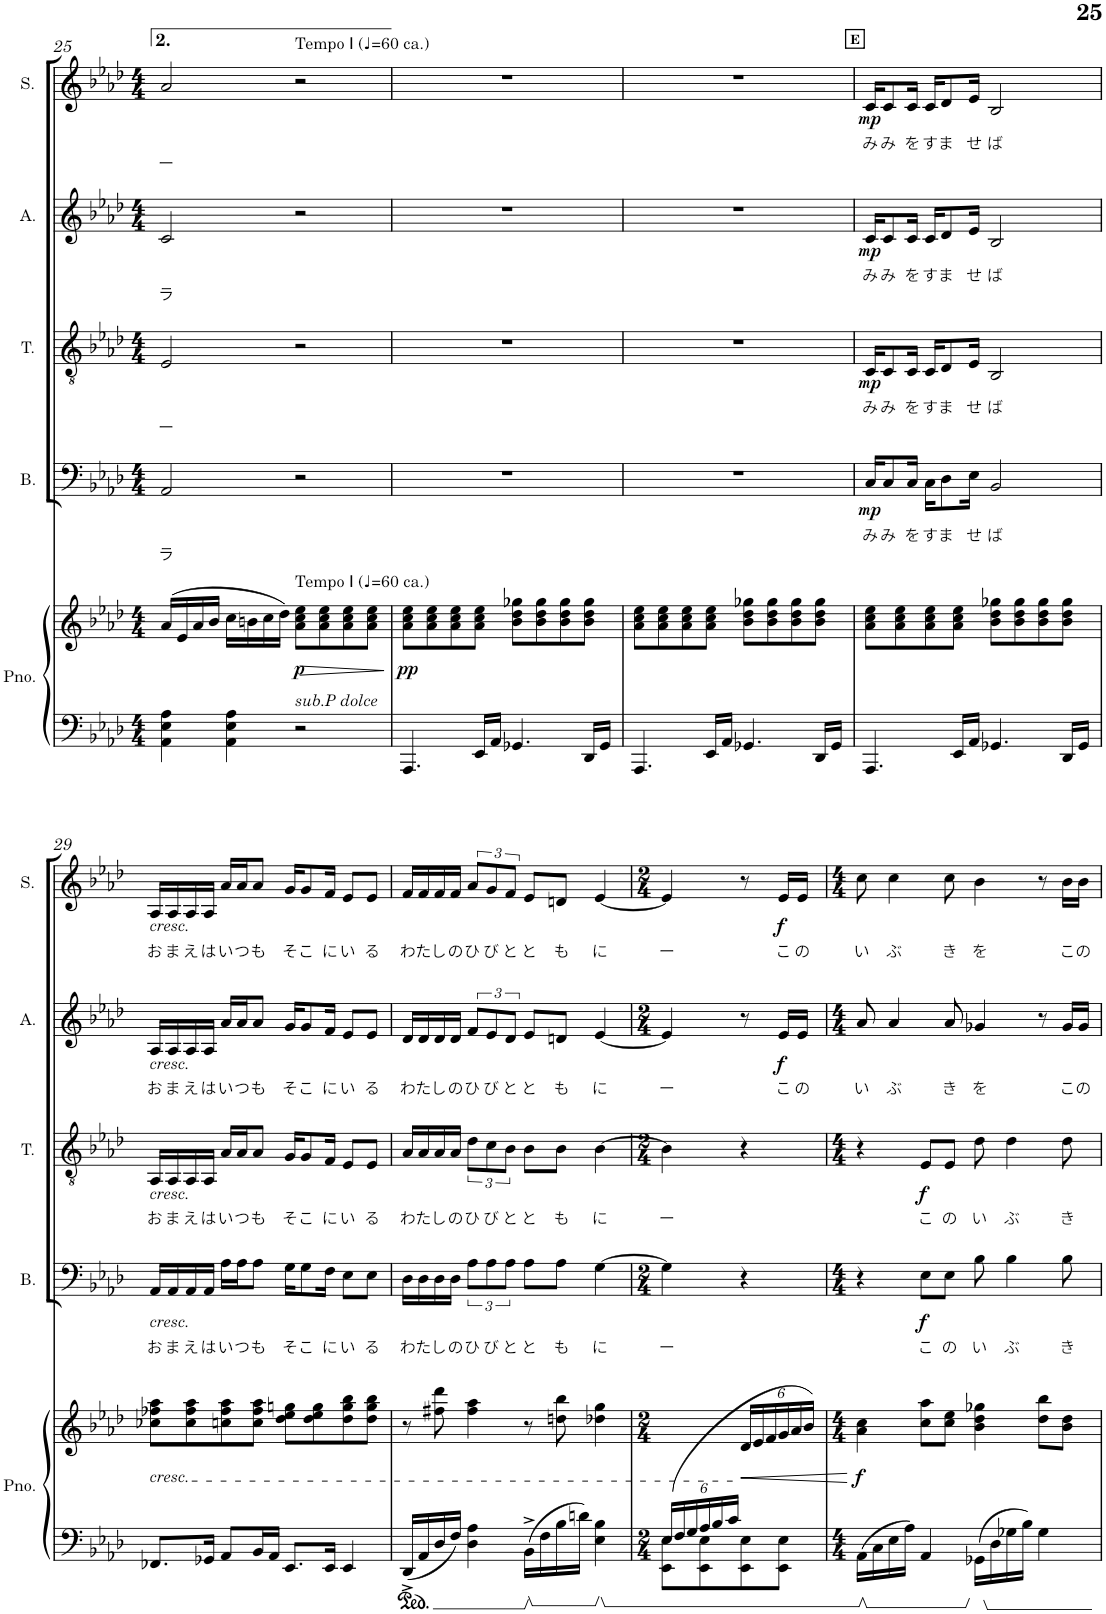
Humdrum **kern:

**kern	**kern	**dynam	**kern	**text	**text	**dynam	**kern	**text	**text	**dynam	**kern	**text	**text	**dynam	**kern	**text	**text	**dynam
*part5	*part5	*part5	*part4	*part4	*part4	*part4	*part3	*part3	*part3	*part3	*part2	*part2	*part2	*part2	*part1	*part1	*part1	*part1
*staff6	*staff5	*staff5/6	*staff4	*staff4	*staff4	*staff4	*staff3	*staff3	*staff3	*staff3	*staff2	*staff2	*staff2	*staff2	*staff1	*staff1	*staff1	*staff1
*I"Piano	*	*	*I"Bass	*	*	*	*I"Tenor	*	*	*	*I"Alto	*	*	*	*I"Soprano	*	*	*
*I'Pno.	*	*	*I'B.	*	*	*	*I'T.	*	*	*	*I'A.	*	*	*	*I'S.	*	*	*
!!LO:PB:g=z
*clefF4	*clefG2	*	*clefF4	*	*	*	*clefGv2	*	*	*	*clefG2	*	*	*	*clefG2	*	*	*
*	*	*	*Trd8c14	*	*	*	*Trd8c14	*	*	*	*Trd1c2	*	*	*	*Trd1c2	*	*	*
*k[b-e-a-d-]	*k[b-e-a-d-]	*	*k[b-e-a-d-]	*	*	*	*k[b-e-a-d-]	*	*	*	*k[b-e-a-d-]	*	*	*	*k[b-e-a-d-]	*	*	*
*M4/4	*M4/4	*	*M4/4	*	*	*	*M4/4	*	*	*	*M4/4	*	*	*	*M4/4	*	*	*
=25	=25	=25	=25	=25	=25	=25	=25	=25	=25	=25	=25	=25	=25	=25	=25	=25	=25	=25
!	!	!	!	!LO:LY:b	!LO:LY:b	!	!	!LO:LY:b	!LO:LY:b	!	!	!LO:LY:b	!LO:LY:b	!	!	!LO:LY:b	!LO:LY:b	!
4AA-\ 4E-\ 4A-\	(16a-/LL	.	2AA-/	.	ラ	.	2E-/	.	ー	.	2c/	.	ラ	.	2a-/	.	ー	.
.	16e-/	.	.	.	.	.	.	.	.	.	.	.	.	.	.	.	.	.
.	16a-/	.	.	.	.	.	.	.	.	.	.	.	.	.	.	.	.	.
.	16b-/JJ	.	.	.	.	.	.	.	.	.	.	.	.	.	.	.	.	.
4AA-\ 4E-\ 4A-\	16cc\LL	.	.	.	.	.	.	.	.	.	.	.	.	.	.	.	.	.
.	16bn\	.	.	.	.	.	.	.	.	.	.	.	.	.	.	.	.	.
.	16cc\	.	.	.	.	.	.	.	.	.	.	.	.	.	.	.	.	.
.	16dd-\JJ)	.	.	.	.	.	.	.	.	.	.	.	.	.	.	.	.	.
!	!	!	!	!	!	!	!	!	!	!	!	!	!	!	!LO:TX:a:t=Tempo Ⅰ (♩=60 ca.)	!	!	!
!	!LO:TX:a:t=Tempo Ⅰ (♩=60 ca.)	!	!	!	!	!	!	!	!	!	!	!	!	!	!	!	!	!
!LO:TX:a:i:t=sub.P dolce	!	!	!	!	!	!	!	!	!	!	!	!	!	!	!	!	!	!
!	!	!LO:DY:b	!	!	!	!	!	!	!	!	!	!	!	!	!	!	!	!
2r	8a-\ 8cc\ 8ee-\L	p	2r	.	.	.	2r	.	.	.	2r	.	.	.	2r	.	.	.
!	!	!LO:HP:b	!	!	!	!	!	!	!	!	!	!	!	!	!	!	!	!
.	8a-\ 8cc\ 8ee-\	>	.	.	.	.	.	.	.	.	.	.	.	.	.	.	.	.
.	8a-\ 8cc\ 8ee-\	.	.	.	.	.	.	.	.	.	.	.	.	.	.	.	.	.
.	8a-\ 8cc\ 8ee-\J	.	.	.	.	.	.	.	.	.	.	.	.	.	.	.	.	.
.	.	]	.	.	.	.	.	.	.	.	.	.	.	.	.	.	.	.
=26	=26	=26	=26	=26	=26	=26	=26	=26	=26	=26	=26	=26	=26	=26	=26	=26	=26	=26
!	!	!LO:DY:b	!	!	!	!	!	!	!	!	!	!	!	!	!	!	!	!
4.AAA-/	8a-\ 8cc\ 8ee-\L	pp	1r	.	.	.	1r	.	.	.	1r	.	.	.	1r	.	.	.
.	8a-\ 8cc\ 8ee-\	.	.	.	.	.	.	.	.	.	.	.	.	.	.	.	.	.
.	8a-\ 8cc\ 8ee-\	.	.	.	.	.	.	.	.	.	.	.	.	.	.	.	.	.
16EE-/LL	8a-\ 8cc\ 8ee-\J	.	.	.	.	.	.	.	.	.	.	.	.	.	.	.	.	.
16AA-/JJ	.	.	.	.	.	.	.	.	.	.	.	.	.	.	.	.	.	.
4.GG-X/	8b-\ 8dd-\ 8gg-X\L	.	.	.	.	.	.	.	.	.	.	.	.	.	.	.	.	.
.	8b-\ 8dd-\ 8gg-\	.	.	.	.	.	.	.	.	.	.	.	.	.	.	.	.	.
.	8b-\ 8dd-\ 8gg-\	.	.	.	.	.	.	.	.	.	.	.	.	.	.	.	.	.
16DD-/LL	8b-\ 8dd-\ 8gg-\J	.	.	.	.	.	.	.	.	.	.	.	.	.	.	.	.	.
16GG-/JJ	.	.	.	.	.	.	.	.	.	.	.	.	.	.	.	.	.	.
=27	=27	=27	=27	=27	=27	=27	=27	=27	=27	=27	=27	=27	=27	=27	=27	=27	=27	=27
4.AAA-/	8a-\ 8cc\ 8ee-\L	.	1r	.	.	.	1r	.	.	.	1r	.	.	.	1r	.	.	.
.	8a-\ 8cc\ 8ee-\	.	.	.	.	.	.	.	.	.	.	.	.	.	.	.	.	.
.	8a-\ 8cc\ 8ee-\	.	.	.	.	.	.	.	.	.	.	.	.	.	.	.	.	.
16EE-/LL	8a-\ 8cc\ 8ee-\J	.	.	.	.	.	.	.	.	.	.	.	.	.	.	.	.	.
16AA-/JJ	.	.	.	.	.	.	.	.	.	.	.	.	.	.	.	.	.	.
4.GG-X/	8b-\ 8dd-\ 8gg-X\L	.	.	.	.	.	.	.	.	.	.	.	.	.	.	.	.	.
.	8b-\ 8dd-\ 8gg-\	.	.	.	.	.	.	.	.	.	.	.	.	.	.	.	.	.
.	8b-\ 8dd-\ 8gg-\	.	.	.	.	.	.	.	.	.	.	.	.	.	.	.	.	.
16DD-/LL	8b-\ 8dd-\ 8gg-\J	.	.	.	.	.	.	.	.	.	.	.	.	.	.	.	.	.
16GG-/JJ	.	.	.	.	.	.	.	.	.	.	.	.	.	.	.	.	.	.
!!LO:REH:place=s1:a:B:cj:fs=8:t=E
=28	=28	=28	=28	=28	=28	=28	=28	=28	=28	=28	=28	=28	=28	=28	=28	=28	=28	=28
!	!	!	!	!LO:LY:b	!	!LO:DY:b	!	!LO:LY:b	!	!LO:DY:b	!	!LO:LY:b	!	!LO:DY:b	!	!LO:LY:b	!	!LO:DY:b
4.AAA-/	8a-\ 8cc\ 8ee-\L	.	16C/KL	み	.	mp	16C/KL	み	.	mp	16c/KL	み	.	mp	16c/KL	み	.	mp
!	!	!	!	!LO:LY:b	!	!	!	!LO:LY:b	!	!	!	!LO:LY:b	!	!	!	!LO:LY:b	!	!
.	.	.	8C/	み	.	.	8C/	み	.	.	8c/	み	.	.	8c/	み	.	.
.	8a-\ 8cc\ 8ee-\	.	.	.	.	.	.	.	.	.	.	.	.	.	.	.	.	.
!	!	!	!	!LO:LY:b	!	!	!	!LO:LY:b	!	!	!	!LO:LY:b	!	!	!	!LO:LY:b	!	!
.	.	.	16C/Jk	を	.	.	16C/Jk	を	.	.	16c/Jk	を	.	.	16c/Jk	を	.	.
!	!	!	!	!LO:LY:b	!	!	!	!LO:LY:b	!	!	!	!LO:LY:b	!	!	!	!LO:LY:b	!	!
.	8a-\ 8cc\ 8ee-\	.	16C\KL	す	.	.	16C/KL	す	.	.	16c/KL	す	.	.	16c/KL	す	.	.
!	!	!	!	!LO:LY:b	!	!	!	!LO:LY:b	!	!	!	!LO:LY:b	!	!	!	!LO:LY:b	!	!
.	.	.	8D-\	ま	.	.	8D-/	ま	.	.	8d-/	ま	.	.	8d-/	ま	.	.
16EE-/LL	8a-\ 8cc\ 8ee-\J	.	.	.	.	.	.	.	.	.	.	.	.	.	.	.	.	.
!	!	!	!	!LO:LY:b	!	!	!	!LO:LY:b	!	!	!	!LO:LY:b	!	!	!	!LO:LY:b	!	!
16AA-/JJ	.	.	16E-\Jk	せ	.	.	16E-/Jk	せ	.	.	16e-/Jk	せ	.	.	16e-/Jk	せ	.	.
!	!	!	!	!LO:LY:b	!	!	!	!LO:LY:b	!	!	!	!LO:LY:b	!	!	!	!LO:LY:b	!	!
4.GG-X/	8b-\ 8dd-\ 8gg-X\L	.	2BB-/	ば	.	.	2BB-/	ば	.	.	2B-/	ば	.	.	2B-/	ば	.	.
.	8b-\ 8dd-\ 8gg-\	.	.	.	.	.	.	.	.	.	.	.	.	.	.	.	.	.
.	8b-\ 8dd-\ 8gg-\	.	.	.	.	.	.	.	.	.	.	.	.	.	.	.	.	.
16DD-/LL	8b-\ 8dd-\ 8gg-\J	.	.	.	.	.	.	.	.	.	.	.	.	.	.	.	.	.
16GG-/JJ	.	.	.	.	.	.	.	.	.	.	.	.	.	.	.	.	.	.
!!LO:LB:g=z
=29	=29	=29	=29	=29	=29	=29	=29	=29	=29	=29	=29	=29	=29	=29	=29	=29	=29	=29
!	!	!	!	!	!	!	!	!	!	!	!	!	!	!	!LO:TX:b:i:t=cresc.	!	!	!
!	!	!	!	!	!	!	!	!	!	!	!LO:TX:b:i:t=cresc.	!	!	!	!	!	!	!
!	!	!	!	!	!	!	!LO:TX:b:i:t=cresc.	!	!	!	!	!	!	!	!	!	!	!
!	!	!	!LO:TX:b:i:t=cresc.	!	!	!	!	!	!	!	!	!	!	!	!	!	!	!
!	!LO:TX:b:i:t=cresc.	!	!	!	!	!	!	!	!	!	!	!	!	!	!	!	!	!
!	!	!	!	!LO:LY:b	!	!	!	!LO:LY:b	!	!	!	!LO:LY:b	!	!	!	!LO:LY:b	!	!
8.FF-X/L	8cc-X\ 8ff-X\ 8aa-\L	.	16AA-/LL	お	.	.	16AA-/LL	お	.	.	16A-/LL	お	.	.	16A-/LL	お	.	.
!	!	!	!	!LO:LY:b	!	!	!	!LO:LY:b	!	!	!	!LO:LY:b	!	!	!	!LO:LY:b	!	!
.	.	.	16AA-/	ま	.	.	16AA-/	ま	.	.	16A-/	ま	.	.	16A-/	ま	.	.
!	!	!	!	!LO:LY:b	!	!	!	!LO:LY:b	!	!	!	!LO:LY:b	!	!	!	!LO:LY:b	!	!
.	8cc-\ 8ff-\ 8aa-\	.	16AA-/	え	.	.	16AA-/	え	.	.	16A-/	え	.	.	16A-/	え	.	.
!	!	!	!	!LO:LY:b	!	!	!	!LO:LY:b	!	!	!	!LO:LY:b	!	!	!	!LO:LY:b	!	!
16GG-X/Jk	.	.	16AA-/JJ	は	.	.	16AA-/JJ	は	.	.	16A-/JJ	は	.	.	16A-/JJ	は	.	.
!	!	!	!	!LO:LY:b	!	!	!	!LO:LY:b	!	!	!	!LO:LY:b	!	!	!	!LO:LY:b	!	!
8AA-/L	8ccn\ 8ff-\ 8aa-\	.	16A-\LL	い	.	.	16A-/LL	い	.	.	16a-/LL	い	.	.	16a-/LL	い	.	.
!	!	!	!	!LO:LY:b	!	!	!	!LO:LY:b	!	!	!	!LO:LY:b	!	!	!	!LO:LY:b	!	!
.	.	.	16A-\J	つ	.	.	16A-/J	つ	.	.	16a-/J	つ	.	.	16a-/J	つ	.	.
!	!	!	!	!LO:LY:b	!	!	!	!LO:LY:b	!	!	!	!LO:LY:b	!	!	!	!LO:LY:b	!	!
16BB-/L	8cc\ 8ff-\ 8aa-\J	.	8A-\J	も	.	.	8A-/J	も	.	.	8a-/J	も	.	.	8a-/J	も	.	.
16AA-/JJ	.	.	.	.	.	.	.	.	.	.	.	.	.	.	.	.	.	.
!	!	!	!	!LO:LY:b	!	!	!	!LO:LY:b	!	!	!	!LO:LY:b	!	!	!	!LO:LY:b	!	!
8.EE-/L	8dd-\ 8ee-\ 8ggn\L	.	16G\KL	そ	.	.	16G/KL	そ	.	.	16g/KL	そ	.	.	16g/KL	そ	.	.
!	!	!	!	!LO:LY:b	!	!	!	!LO:LY:b	!	!	!	!LO:LY:b	!	!	!	!LO:LY:b	!	!
.	.	.	8G\	こ	.	.	8G/	こ	.	.	8g/	こ	.	.	8g/	こ	.	.
.	8dd-\ 8ee-\ 8gg\	.	.	.	.	.	.	.	.	.	.	.	.	.	.	.	.	.
!	!	!	!	!LO:LY:b	!	!	!	!LO:LY:b	!	!	!	!LO:LY:b	!	!	!	!LO:LY:b	!	!
16EE-/Jk	.	.	16F\Jk	に	.	.	16F/Jk	に	.	.	16f/Jk	に	.	.	16f/Jk	に	.	.
!	!	!	!	!LO:LY:b	!	!	!	!LO:LY:b	!	!	!	!LO:LY:b	!	!	!	!LO:LY:b	!	!
4EE-/	8dd-\ 8gg\ 8bb-\	.	8E-\L	い	.	.	8E-/L	い	.	.	8e-/L	い	.	.	8e-/L	い	.	.
!	!	!	!	!LO:LY:b	!	!	!	!LO:LY:b	!	!	!	!LO:LY:b	!	!	!	!LO:LY:b	!	!
.	8dd-\ 8gg\ 8bb-\J	.	8E-\J	る	.	.	8E-/J	る	.	.	8e-/J	る	.	.	8e-/J	る	.	.
=30	=30	=30	=30	=30	=30	=30	=30	=30	=30	=30	=30	=30	=30	=30	=30	=30	=30	=30
!	!	!	!	!LO:LY:b	!	!	!	!LO:LY:b	!	!	!	!LO:LY:b	!	!	!	!LO:LY:b	!	!
16DD-^/LL	8r	.	16D-\LL	わ	.	.	16A-/LL	わ	.	.	16d-/LL	わ	.	.	16f/LL	わ	.	.
!	!	!	!	!LO:LY:b	!	!	!	!LO:LY:b	!	!	!	!LO:LY:b	!	!	!	!LO:LY:b	!	!
16AA-/	.	.	16D-\	た	.	.	16A-/	た	.	.	16d-/	た	.	.	16f/	た	.	.
!	!	!	!	!LO:LY:b	!	!	!	!LO:LY:b	!	!	!	!LO:LY:b	!	!	!	!LO:LY:b	!	!
16D-/	8ff#X\ 8ddd-\	.	16D-\	し	.	.	16A-/	し	.	.	16d-/	し	.	.	16f/	し	.	.
!	!	!	!	!LO:LY:b	!	!	!	!LO:LY:b	!	!	!	!LO:LY:b	!	!	!	!LO:LY:b	!	!
16F/JJ	.	.	16D-\JJ	の	.	.	16A-/JJ	の	.	.	16d-/JJ	の	.	.	16f/JJ	の	.	.
!	!	!	!	!LO:LY:b	!	!	!	!LO:LY:b	!	!	!	!LO:LY:b	!	!	!	!LO:LY:b	!	!
4D-\ 4A-\	4ff#\ 4aa-\	.	12A-\L	ひ	.	.	12d-\L	ひ	.	.	12f/L	ひ	.	.	12a-/L	ひ	.	.
!	!	!	!	!LO:LY:b	!	!	!	!LO:LY:b	!	!	!	!LO:LY:b	!	!	!	!LO:LY:b	!	!
.	.	.	12A-\	び	.	.	12c\	び	.	.	12e-/	び	.	.	12g/	び	.	.
!	!	!	!	!LO:LY:b	!	!	!	!LO:LY:b	!	!	!	!LO:LY:b	!	!	!	!LO:LY:b	!	!
.	.	.	12A-\J	と	.	.	12B-\J	と	.	.	12d-/J	と	.	.	12f/J	と	.	.
!	!	!	!	!LO:LY:b	!	!	!	!LO:LY:b	!	!	!	!LO:LY:b	!	!	!	!LO:LY:b	!	!
16BB-^\LL	8r	.	8A-\L	と	.	.	8B-\L	と	.	.	8e-/L	と	.	.	8e-/L	と	.	.
16F\	.	.	.	.	.	.	.	.	.	.	.	.	.	.	.	.	.	.
!	!	!	!	!LO:LY:b	!	!	!	!LO:LY:b	!	!	!	!LO:LY:b	!	!	!	!LO:LY:b	!	!
16B-\	8ddn\ 8bb-\	.	8A-\J	も	.	.	8B-\J	も	.	.	8dn/J	も	.	.	8dn/J	も	.	.
16dn\JJ	.	.	.	.	.	.	.	.	.	.	.	.	.	.	.	.	.	.
!	!	!	!	!LO:LY:b	!	!	!	!LO:LY:b	!	!	!	!LO:LY:b	!	!	!	!LO:LY:b	!	!
4E-\ 4B-\	4dd-X\ 4gg\	.	[4G\	に	.	.	[4B-\	に	.	.	[4e-/	に	.	.	[4e-/	に	.	.
=31	=31	=31	=31	=31	=31	=31	=31	=31	=31	=31	=31	=31	=31	=31	=31	=31	=31	=31
*M2/4	*M2/4	*	*M2/4	*	*	*	*M2/4	*	*	*	*M2/4	*	*	*	*M2/4	*	*	*
*Xbrackettup	*	*	*	*	*	*	*	*	*	*	*	*	*	*	*	*	*	*
*^	*	*	*	*	*	*	*	*	*	*	*	*	*	*	*	*	*	*
!	!	!	!	!	!LO:LY:b	!	!	!	!LO:LY:b	!	!	!	!LO:LY:b	!	!	!	!LO:LY:b	!	!
(>24E-/LL	8EE-\ 8E-\L	4ryy	.	4G\]	ー	.	.	4B-\]	ー	.	.	4e-/]	ー	.	.	4e-/]	ー	.	.
24F/	.	.	.	.	.	.	.	.	.	.	.	.	.	.	.	.	.	.	.
24G/	.	.	.	.	.	.	.	.	.	.	.	.	.	.	.	.	.	.	.
24A-/	8EE-\ 8E-\	.	.	.	.	.	.	.	.	.	.	.	.	.	.	.	.	.	.
24B-/	.	.	.	.	.	.	.	.	.	.	.	.	.	.	.	.	.	.	.
24c/JJ	.	.	.	.	.	.	.	.	.	.	.	.	.	.	.	.	.	.	.
*	*	*Xbrackettup	*	*	*	*	*	*	*	*	*	*	*	*	*	*	*	*	*
!	!	!	!LO:HP:b	!	!	!	!	!	!	!	!	!	!	!	!	!	!	!	!
4ryy	8EE-\ 8E-\	24d-/LL	<	4r	.	.	.	4r	.	.	.	8r	.	.	.	8r	.	.	.
.	.	24e-/	.	.	.	.	.	.	.	.	.	.	.	.	.	.	.	.	.
.	.	24f/	.	.	.	.	.	.	.	.	.	.	.	.	.	.	.	.	.
!	!	!	!	!	!	!	!	!	!	!	!	!	!LO:LY:b	!	!LO:DY:b	!	!LO:LY:b	!	!LO:DY:b
.	8EE-\ 8E-\J	24g/	.	.	.	.	.	.	.	.	.	16e-/LL	こ	.	f	16e-/LL	こ	.	f
.	.	24a-/	.	.	.	.	.	.	.	.	.	.	.	.	.	.	.	.	.
!	!	!	!	!	!	!	!	!	!	!	!	!	!LO:LY:b	!	!	!	!LO:LY:b	!	!
.	.	.	.	.	.	.	.	.	.	.	.	16e-/JJ	の	.	.	16e-/JJ	の	.	.
.	.	24b-/JJ)	.	.	.	.	.	.	.	.	.	.	.	.	.	.	.	.	.
*v	*v	*	*	*	*	*	*	*	*	*	*	*	*	*	*	*	*	*	*
.	.	[	.	.	.	.	.	.	.	.	.	.	.	.	.	.	.	.
=32	=32	=32	=32	=32	=32	=32	=32	=32	=32	=32	=32	=32	=32	=32	=32	=32	=32	=32
*M4/4	*M4/4	*	*M4/4	*	*	*	*M4/4	*	*	*	*M4/4	*	*	*	*M4/4	*	*	*
!	!	!LO:DY:b	!	!	!	!	!	!	!	!	!	!LO:LY:b	!	!	!	!LO:LY:b	!	!
16AA-\LL	4a-\ 4cc\	f	4r	.	.	.	4r	.	.	.	8a-/	い	.	.	8cc\	い	.	.
16C\	.	.	.	.	.	.	.	.	.	.	.	.	.	.	.	.	.	.
!	!	!	!	!	!	!	!	!	!	!	!	!LO:LY:b	!	!	!	!LO:LY:b	!	!
16E-\	.	.	.	.	.	.	.	.	.	.	4a-/	ぶ	.	.	4cc\	ぶ	.	.
16A-\JJ	.	.	.	.	.	.	.	.	.	.	.	.	.	.	.	.	.	.
!	!	!	!	!LO:LY:b	!	!LO:DY:b	!	!LO:LY:b	!	!LO:DY:b	!	!	!	!	!	!	!	!
4AA-/	8cc\ 8aa-\L	.	8E-\L	こ	.	f	8E-/L	こ	.	f	.	.	.	.	.	.	.	.
!	!	!	!	!LO:LY:b	!	!	!	!LO:LY:b	!	!	!	!LO:LY:b	!	!	!	!LO:LY:b	!	!
.	8cc\ 8ee-\J	.	8E-\J	の	.	.	8E-/J	の	.	.	8a-/	き	.	.	8cc\	き	.	.
!	!	!	!	!LO:LY:b	!	!	!	!LO:LY:b	!	!	!	!LO:LY:b	!	!	!	!LO:LY:b	!	!
16GG-X\LL	4b-\ 4dd-\ 4gg-X\	.	8B-\	い	.	.	8d-\	い	.	.	4g-X/	を	.	.	4b-\	を	.	.
16D-\	.	.	.	.	.	.	.	.	.	.	.	.	.	.	.	.	.	.
!	!	!	!	!LO:LY:b	!	!	!	!LO:LY:b	!	!	!	!	!	!	!	!	!	!
16G-X\	.	.	4B-\	ぶ	.	.	4d-\	ぶ	.	.	.	.	.	.	.	.	.	.
16B-\JJ	.	.	.	.	.	.	.	.	.	.	.	.	.	.	.	.	.	.
4G-\	8dd-\ 8bb-\L	.	.	.	.	.	.	.	.	.	8r	.	.	.	8r	.	.	.
!	!	!	!	!LO:LY:b	!	!	!	!LO:LY:b	!	!	!	!LO:LY:b	!	!	!	!LO:LY:b	!	!
.	8b-\ 8dd-\J	.	8B-\	き	.	.	8d-\	き	.	.	16g-/LL	こ	.	.	16b-\LL	こ	.	.
!	!	!	!	!	!	!	!	!	!	!	!	!LO:LY:b	!	!	!	!LO:LY:b	!	!
.	.	.	.	.	.	.	.	.	.	.	16g-/JJ	の	.	.	16b-\JJ	の	.	.
=	=	=	=	=	=	=	=	=	=	=	=	=	=	=	=	=	=	=
*-	*-	*-	*-	*-	*-	*-	*-	*-	*-	*-	*-	*-	*-	*-	*-	*-	*-	*-
